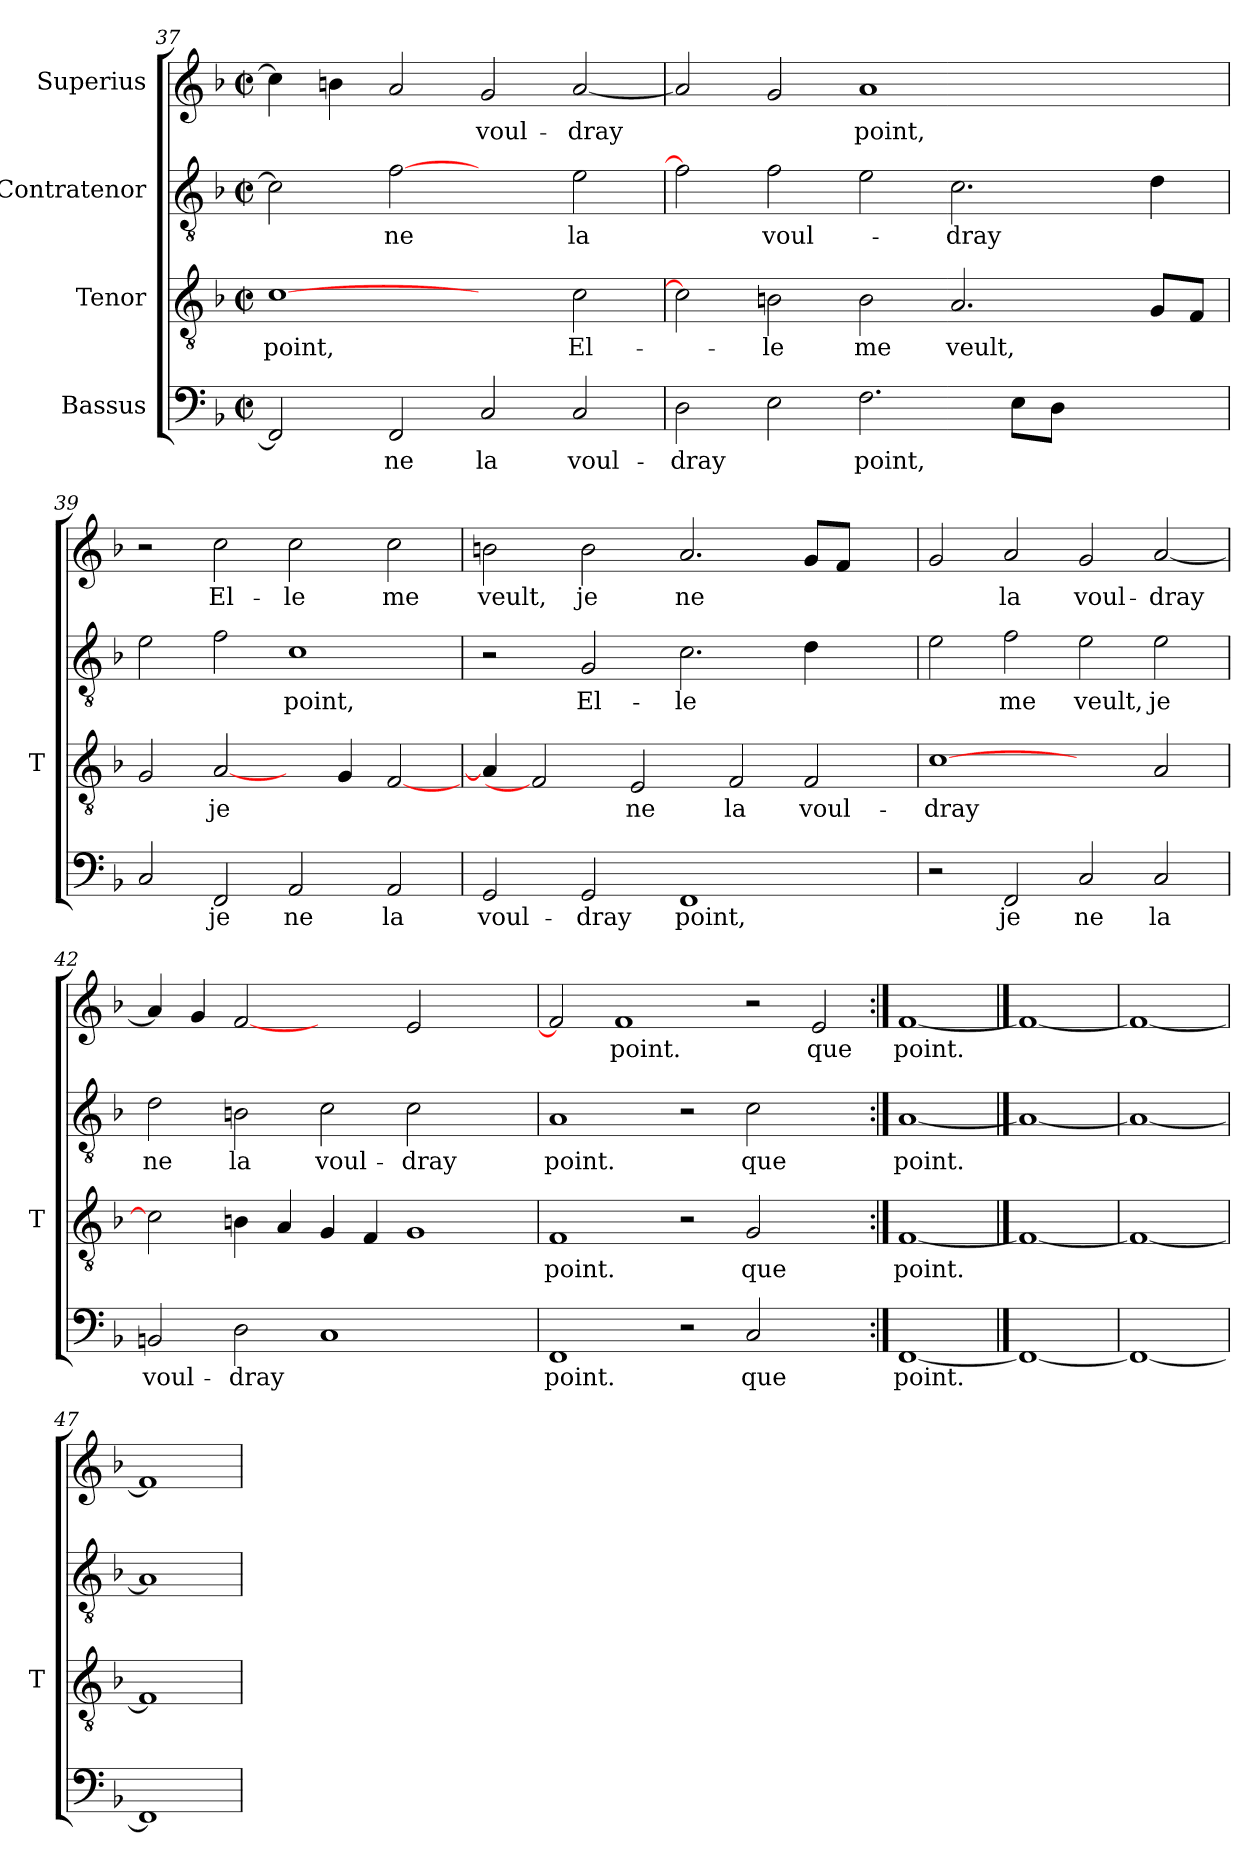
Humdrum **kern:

**kern	**text	**kern	**text	**kern	**text	**kern	**text
*part4	*part4	*part3	*part3	*part2	*part2	*part1	*part1
*staff4	*staff4	*staff3	*staff3	*staff2	*staff2	*staff1	*staff1
*I"Bassus	*	*I"Tenor	*	*I"Contratenor	*	*I"Superius	*
*	*	*I'T	*	*	*	*	*
*clefF4	*	*clefGv2	*	*clefGv2	*	*clefG2	*
*k[b-]	*	*k[b-]	*	*k[b-]	*	*k[b-]	*
*F:	*	*F:	*	*F:	*	*F:	*
*M2/2	*	*M2/2	*	*M2/2	*	*M2/2	*
*met(c|)	*	*met(c|)	*	*met(c|)	*	*met(c|)	*
=37	=37	=37	=37	=37	=37	=37	=37
2FF]	.	[1c	-point,	2c]	.	4cc]	.
.	.	.	.	.	.	4bn	.
2FF	-ne	.	.	[2f	-ne	2a	.
2C	-la	2ryy	.	2ryy	.	2g	voul-
2C	voul-	2c	El-	2e	-la	[2a	-dray
=38	=38	=38	=38	=38	=38	=38	=38
2D	-dray	2c]	.	2f]	.	2a]	.
2E	.	2Bn	-le	2f	voul-	2g	.
2.F	-point,	2B	-me	2e	.	1a	-point,
.	.	2.A	-veult,	2.c	-dray	.	.
8EL	.	.	.	.	.	.	.
8DJ	.	.	.	.	.	.	.
2ryy	.	.	.	.	.	2ryy	.
.	.	8GL	.	4d	.	.	.
.	.	8FJ	.	.	.	.	.
=39	=39	=39	=39	=39	=39	=39	=39
2C	.	2G	.	2e	.	2r	.
2FF	-je	[2A	-je	2f	.	2cc	El-
2AA	-ne	4ryy	.	1c	-point,	2cc	-le
.	.	4G	.	.	.	.	.
2AA	-la	[2F	.	.	.	2cc	-me
!!LO:PB:g=z
=40	=40	=40	=40	=40	=40	=40	=40
2GG	voul-	4A]	.	2r	.	2bn	-veult,
.	.	2F]	.	.	.	.	.
2GG	-dray	.	.	2G	El-	2b	-je
.	.	2E	-ne	.	.	.	.
1FF	-point,	.	.	2.c	-le	2.a	-ne
.	.	2F	-la	.	.	.	.
.	.	2F	voul-	4d	.	8gL	.
.	.	.	.	.	.	8fJ	.
4ryy	.	.	.	4ryy	.	4ryy	.
=41	=41	=41	=41	=41	=41	=41	=41
2r	.	[1c	-dray	2e	.	2g	.
2FF	-je	.	.	2f	-me	2a	-la
2C	-ne	2ryy	.	2e	-veult,	2g	voul-
2C	-la	2A	.	2e	-je	[2a	-dray
=42	=42	=42	=42	=42	=42	=42	=42
2BBn	voul-	2c]	.	2d	-ne	4a]	.
.	.	.	.	.	.	4g	.
2D	-dray	4Bn	.	2Bn	-la	[2f	.
.	.	4A	.	.	.	.	.
1C	.	4G	.	2c	voul-	2ryy	.
.	.	4F	.	.	.	.	.
.	.	1G	.	2c	-dray	2e	.
2ryy	.	.	.	2ryy	.	2ryy	.
=43	=43	=43	=43	=43	=43	=43	=43
1FF	-point.	1F	-point.	1A	-point.	2f]	.
.	.	.	.	.	.	1f	-point.
2r	.	2r	.	2r	.	.	.
2C	-que	2G	-que	2c	-que	2r	.
2ryy	.	2ryy	.	2ryy	.	2e	-que
=44:|!	=44:|!	=44:|!	=44:|!	=44:|!	=44:|!	=44:|!	=44:|!
[1FF	-point.	[1F	-point.	[1A	-point.	[1f	-point.
==45	==45	==45	==45	==45	==45	==45	==45
1FF_	.	1F_	.	1A_	.	1f_	.
=46	=46	=46	=46	=46	=46	=46	=46
1FF_	.	1F_	.	1A_	.	1f_	.
=47	=47	=47	=47	=47	=47	=47	=47
1FF]	.	1F]	.	1A]	.	1f]	.
=	=	=	=	=	=	=	=
*-	*-	*-	*-	*-	*-	*-	*-
